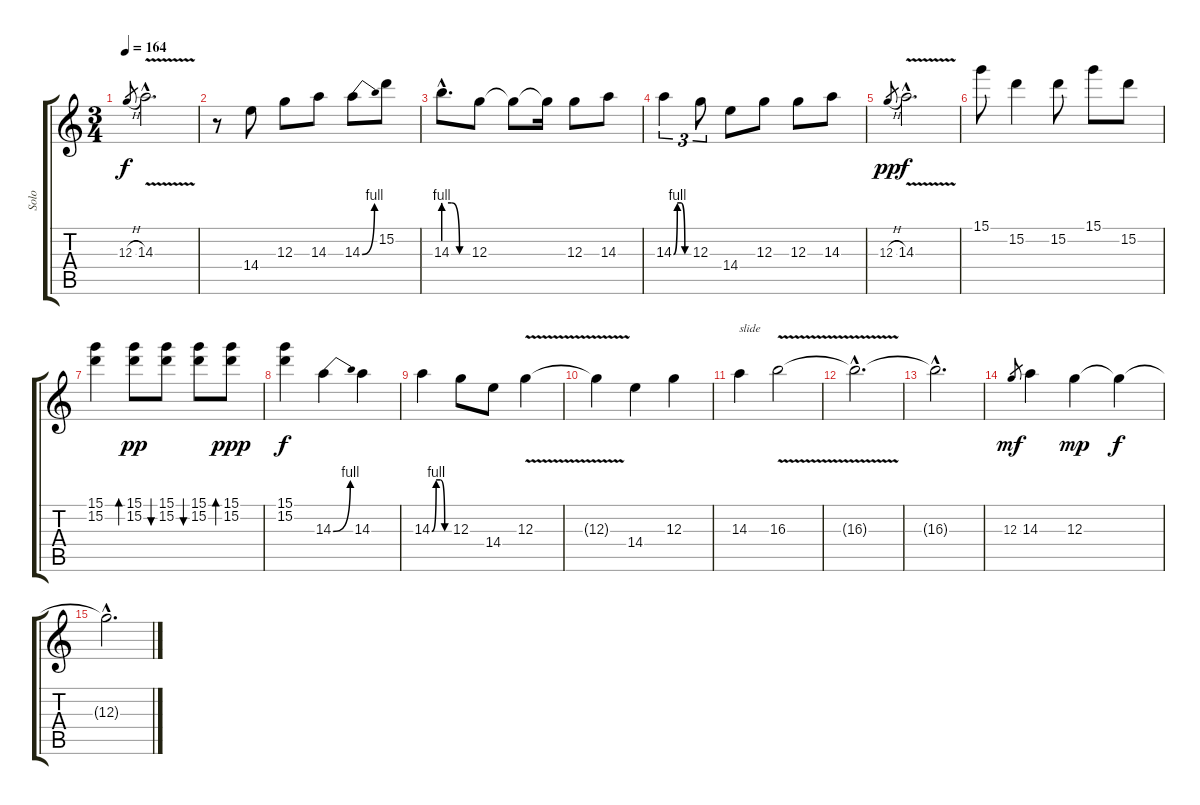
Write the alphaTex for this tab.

\track ("Solo" "Solo") {instrument acousticguitarsteel}
\staff {score tabs}
\tuning (E4 B3 G3 D3 A2 E2) {hide}
\ts (3 4)
\tempo 164
\clef g2
\ks c
12.3{h}.8{gr dy f} 14.3{v hac}.2{d instrument overdrivenguitar} |
r.8{instrument overdrivenguitar} 14.4.8 12.3.8 14.3.8 14.3{be (bend 0 0 60 4)}.8 15.2.8 |
14.3{be (custom 0 4 20 4 40 0 60 0) hac}.8{d volume 12 instrument overdrivenguitar} 12.3.8 12.3{t}.8 12.3{t}.16 12.3.8 14.3.8 |
14.3{be (custom 0 0 15 4 30 4 45 0 60 0)}.4{tu (3 2) instrument overdrivenguitar} 12.3.8{tu (3 2)} 14.4.8 12.3.8 12.3.8 14.3.8 |
12.3{h}.8{gr dy pp} 14.3{v hac}.2{d dy f volume 12} |
15.1.8{volume 12 instrument overdrivenguitar} 15.2.4 15.2.8 15.1.8 15.2.8 |
(15.1 15.2).4{instrument overdrivenguitar} (15.1 15.2).8{bd 30 dy pp} (15.1 15.2).8{bu 30} (15.1 15.2).8{bu 30} (15.1 15.2).8{bd 30 dy ppp} |
(15.1 15.2).4{dy f volume 12 instrument overdrivenguitar} 14.3{be (bend 0 0 60 4)}.4 14.3.4 |
14.3{be (custom 0 0 15 4 30 4 45 0 60 0)}.4{instrument overdrivenguitar} 12.3.8 14.4.8 12.3{v}.4 |
12.3{t}.4{volume 12 instrument overdrivenguitar} 14.4.4 12.3.4 |
14.3.4{txt "slide" volume 12 instrument overdrivenguitar} 16.3{v}.2 |
16.3{hac t}.2{d} |
16.3{hac t}.2{d} |
12.3.8{gr dy mf} 14.3.4{instrument overdrivenguitar} 12.3.4{dy mp volume 0} 12.3{t}.4{dy f} |
12.3{hac t}.2{d}
